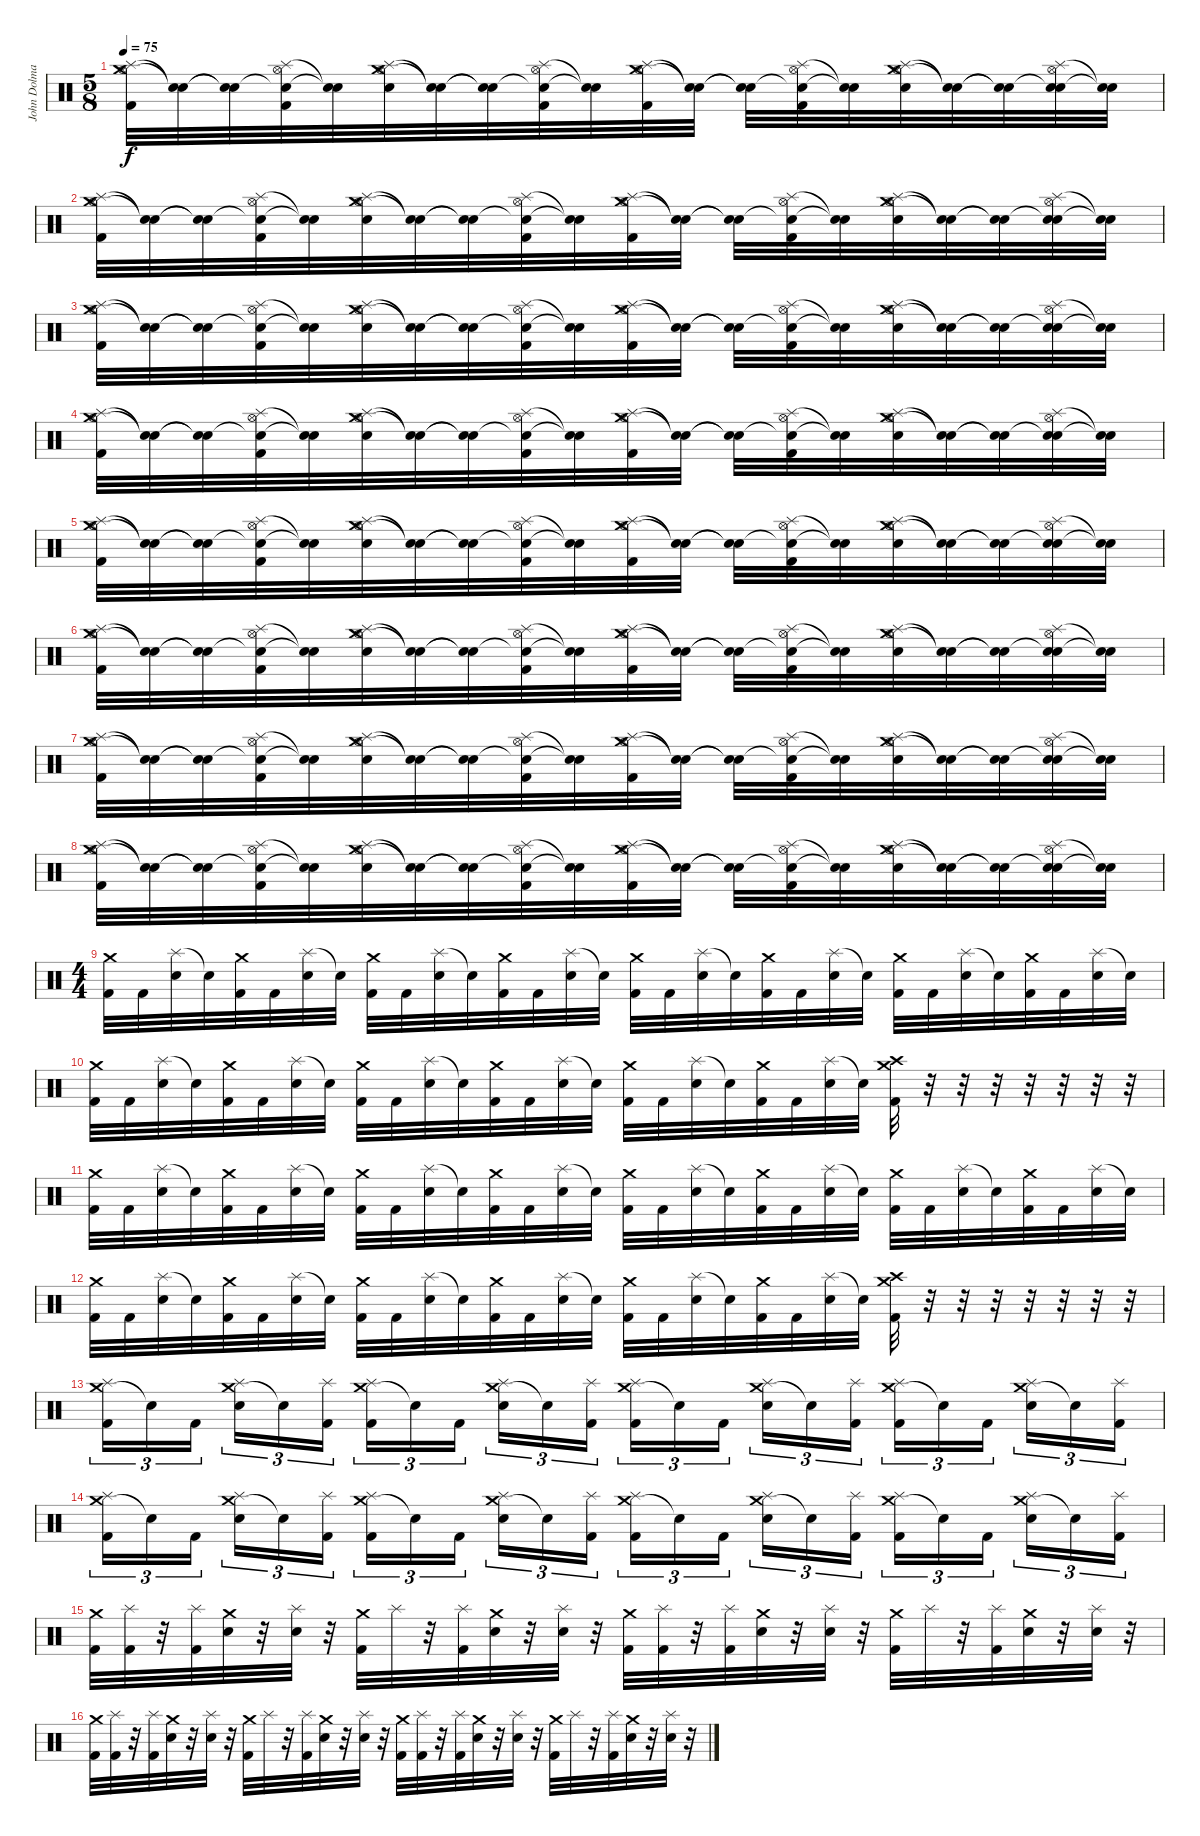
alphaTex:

\track ("John Dolmayan" "John Dolma") {instrument percussion}
\staff {score}
\articulation defaults
\ts (5 8)
\tempo 75
\clef neutral
\ks c
("Splash (hit)" "Crash medium (hit)" "Hi-Hat (open)" "Kick (hit) 2").32{dy f} ("Snare (hit)"{t} "Snare (hit)"{t}).32 ("Snare (hit)"{t} "Snare (hit)"{t}).32 ("Splash (hit)" "Snare (hit)"{t} "Hi-Hat (open)" "Kick (hit) 2").32 ("Snare (hit)"{t} "Snare (hit)"{t}).32 ("Splash (hit)" "Crash medium (hit)" "Hi-Hat (open)" "Snare (hit) 2").32 ("Snare (hit)"{t} "Snare (hit)"{t}).32 ("Snare (hit)"{t} "Snare (hit)"{t}).32 ("Splash (hit)" "Snare (hit)"{t} "Hi-Hat (open)" "Kick (hit) 2").32 ("Snare (hit)"{t} "Snare (hit)"{t}).32 ("Splash (hit)" "Crash medium (hit)" "Hi-Hat (open)" "Kick (hit) 2").32 ("Snare (hit)"{t} "Snare (hit)"{t}).32 ("Snare (hit)"{t} "Snare (hit)"{t}).32 ("Splash (hit)" "Snare (hit)"{t} "Hi-Hat (open)" "Kick (hit) 2").32 ("Snare (hit)"{t} "Snare (hit)"{t}).32 ("Splash (hit)" "Crash medium (hit)" "Hi-Hat (open)" "Snare (hit) 2").32 ("Snare (hit)"{t} "Snare (hit)"{t}).32 ("Snare (hit)"{t} "Snare (hit) 2"{t}).32 ("Splash (hit)" "Snare (hit)"{t} "Hi-Hat (open)" "Snare (hit) 2").32 ("Snare (hit)"{t} "Snare (hit)"{t}).32 |
("Splash (hit)" "Crash medium (hit)" "Hi-Hat (open)" "Kick (hit) 2").32 ("Snare (hit)"{t} "Snare (hit)"{t}).32 ("Snare (hit)"{t} "Snare (hit)"{t}).32 ("Splash (hit)" "Snare (hit)"{t} "Hi-Hat (open)" "Kick (hit) 2").32 ("Snare (hit)"{t} "Snare (hit)"{t}).32 ("Splash (hit)" "Crash medium (hit)" "Hi-Hat (open)" "Snare (hit) 2").32 ("Snare (hit)"{t} "Snare (hit)"{t}).32 ("Snare (hit)"{t} "Snare (hit)"{t}).32 ("Splash (hit)" "Snare (hit)"{t} "Hi-Hat (open)" "Kick (hit) 2").32 ("Snare (hit)"{t} "Snare (hit)"{t}).32 ("Splash (hit)" "Crash medium (hit)" "Hi-Hat (open)" "Kick (hit) 2").32 ("Snare (hit)"{t} "Snare (hit)"{t}).32 ("Snare (hit)"{t} "Snare (hit)"{t}).32 ("Splash (hit)" "Snare (hit)"{t} "Hi-Hat (open)" "Kick (hit) 2").32 ("Snare (hit)"{t} "Snare (hit)"{t}).32 ("Splash (hit)" "Crash medium (hit)" "Hi-Hat (open)" "Snare (hit) 2").32 ("Snare (hit)"{t} "Snare (hit)"{t}).32 ("Snare (hit)"{t} "Snare (hit) 2"{t}).32 ("Splash (hit)" "Snare (hit)"{t} "Hi-Hat (open)" "Snare (hit) 2").32 ("Snare (hit)"{t} "Snare (hit)"{t}).32 |
("Splash (hit)" "Crash medium (hit)" "Hi-Hat (open)" "Kick (hit) 2").32 ("Snare (hit)"{t} "Snare (hit)"{t}).32 ("Snare (hit)"{t} "Snare (hit)"{t}).32 ("Splash (hit)" "Snare (hit)"{t} "Hi-Hat (open)" "Kick (hit) 2").32 ("Snare (hit)"{t} "Snare (hit)"{t}).32 ("Splash (hit)" "Crash medium (hit)" "Hi-Hat (open)" "Snare (hit) 2").32 ("Snare (hit)"{t} "Snare (hit)"{t}).32 ("Snare (hit)"{t} "Snare (hit)"{t}).32 ("Splash (hit)" "Snare (hit)"{t} "Hi-Hat (open)" "Kick (hit) 2").32 ("Snare (hit)"{t} "Snare (hit)"{t}).32 ("Splash (hit)" "Crash medium (hit)" "Hi-Hat (open)" "Kick (hit) 2").32 ("Snare (hit)"{t} "Snare (hit)"{t}).32 ("Snare (hit)"{t} "Snare (hit)"{t}).32 ("Splash (hit)" "Snare (hit)"{t} "Hi-Hat (open)" "Kick (hit) 2").32 ("Snare (hit)"{t} "Snare (hit)"{t}).32 ("Splash (hit)" "Crash medium (hit)" "Hi-Hat (open)" "Snare (hit) 2").32 ("Snare (hit)"{t} "Snare (hit)"{t}).32 ("Snare (hit)"{t} "Snare (hit) 2"{t}).32 ("Splash (hit)" "Snare (hit)"{t} "Hi-Hat (open)" "Snare (hit) 2").32 ("Snare (hit)"{t} "Snare (hit)"{t}).32 |
("Splash (hit)" "Crash medium (hit)" "Hi-Hat (open)" "Kick (hit) 2").32 ("Snare (hit)"{t} "Snare (hit)"{t}).32 ("Snare (hit)"{t} "Snare (hit)"{t}).32 ("Splash (hit)" "Snare (hit)"{t} "Hi-Hat (open)" "Kick (hit) 2").32 ("Snare (hit)"{t} "Snare (hit)"{t}).32 ("Splash (hit)" "Crash medium (hit)" "Hi-Hat (open)" "Snare (hit) 2").32 ("Snare (hit)"{t} "Snare (hit)"{t}).32 ("Snare (hit)"{t} "Snare (hit)"{t}).32 ("Splash (hit)" "Snare (hit)"{t} "Hi-Hat (open)" "Kick (hit) 2").32 ("Snare (hit)"{t} "Snare (hit)"{t}).32 ("Splash (hit)" "Crash medium (hit)" "Hi-Hat (open)" "Kick (hit) 2").32 ("Snare (hit)"{t} "Snare (hit)"{t}).32 ("Snare (hit)"{t} "Snare (hit)"{t}).32 ("Splash (hit)" "Snare (hit)"{t} "Hi-Hat (open)" "Kick (hit) 2").32 ("Snare (hit)"{t} "Snare (hit)"{t}).32 ("Splash (hit)" "Crash medium (hit)" "Hi-Hat (open)" "Snare (hit) 2").32 ("Snare (hit)"{t} "Snare (hit)"{t}).32 ("Snare (hit)"{t} "Snare (hit) 2"{t}).32 ("Splash (hit)" "Snare (hit)"{t} "Hi-Hat (open)" "Snare (hit) 2").32 ("Snare (hit)"{t} "Snare (hit)"{t}).32 |
("Splash (hit)" "Crash medium (hit)" "Hi-Hat (open)" "Kick (hit) 2").32 ("Snare (hit)"{t} "Snare (hit)"{t}).32 ("Snare (hit)"{t} "Snare (hit)"{t}).32 ("Splash (hit)" "Snare (hit)"{t} "Hi-Hat (open)" "Kick (hit) 2").32 ("Snare (hit)"{t} "Snare (hit)"{t}).32 ("Splash (hit)" "Crash medium (hit)" "Hi-Hat (open)" "Snare (hit) 2").32 ("Snare (hit)"{t} "Snare (hit)"{t}).32 ("Snare (hit)"{t} "Snare (hit)"{t}).32 ("Splash (hit)" "Snare (hit)"{t} "Hi-Hat (open)" "Kick (hit) 2").32 ("Snare (hit)"{t} "Snare (hit)"{t}).32 ("Splash (hit)" "Crash medium (hit)" "Hi-Hat (open)" "Kick (hit) 2").32 ("Snare (hit)"{t} "Snare (hit)"{t}).32 ("Snare (hit)"{t} "Snare (hit)"{t}).32 ("Splash (hit)" "Snare (hit)"{t} "Hi-Hat (open)" "Kick (hit) 2").32 ("Snare (hit)"{t} "Snare (hit)"{t}).32 ("Splash (hit)" "Crash medium (hit)" "Hi-Hat (open)" "Snare (hit) 2").32 ("Snare (hit)"{t} "Snare (hit)"{t}).32 ("Snare (hit)"{t} "Snare (hit) 2"{t}).32 ("Splash (hit)" "Snare (hit)"{t} "Hi-Hat (open)" "Snare (hit) 2").32 ("Snare (hit)"{t} "Snare (hit)"{t}).32 |
("Splash (hit)" "Crash medium (hit)" "Hi-Hat (open)" "Kick (hit) 2").32 ("Snare (hit)"{t} "Snare (hit)"{t}).32 ("Snare (hit)"{t} "Snare (hit)"{t}).32 ("Splash (hit)" "Snare (hit)"{t} "Hi-Hat (open)" "Kick (hit) 2").32 ("Snare (hit)"{t} "Snare (hit)"{t}).32 ("Splash (hit)" "Crash medium (hit)" "Hi-Hat (open)" "Snare (hit) 2").32 ("Snare (hit)"{t} "Snare (hit)"{t}).32 ("Snare (hit)"{t} "Snare (hit)"{t}).32 ("Splash (hit)" "Snare (hit)"{t} "Hi-Hat (open)" "Kick (hit) 2").32 ("Snare (hit)"{t} "Snare (hit)"{t}).32 ("Splash (hit)" "Crash medium (hit)" "Hi-Hat (open)" "Kick (hit) 2").32 ("Snare (hit)"{t} "Snare (hit)"{t}).32 ("Snare (hit)"{t} "Snare (hit)"{t}).32 ("Splash (hit)" "Snare (hit)"{t} "Hi-Hat (open)" "Kick (hit) 2").32 ("Snare (hit)"{t} "Snare (hit)"{t}).32 ("Splash (hit)" "Crash medium (hit)" "Hi-Hat (open)" "Snare (hit) 2").32 ("Snare (hit)"{t} "Snare (hit)"{t}).32 ("Snare (hit)"{t} "Snare (hit) 2"{t}).32 ("Splash (hit)" "Snare (hit)"{t} "Hi-Hat (open)" "Snare (hit) 2").32 ("Snare (hit)"{t} "Snare (hit)"{t}).32 |
("Splash (hit)" "Crash medium (hit)" "Hi-Hat (open)" "Kick (hit) 2").32 ("Snare (hit)"{t} "Snare (hit)"{t}).32 ("Snare (hit)"{t} "Snare (hit)"{t}).32 ("Splash (hit)" "Snare (hit)"{t} "Hi-Hat (open)" "Kick (hit) 2").32 ("Snare (hit)"{t} "Snare (hit)"{t}).32 ("Splash (hit)" "Crash medium (hit)" "Hi-Hat (open)" "Snare (hit) 2").32 ("Snare (hit)"{t} "Snare (hit)"{t}).32 ("Snare (hit)"{t} "Snare (hit)"{t}).32 ("Splash (hit)" "Snare (hit)"{t} "Hi-Hat (open)" "Kick (hit) 2").32 ("Snare (hit)"{t} "Snare (hit)"{t}).32 ("Splash (hit)" "Crash medium (hit)" "Hi-Hat (open)" "Kick (hit) 2").32 ("Snare (hit)"{t} "Snare (hit)"{t}).32 ("Snare (hit)"{t} "Snare (hit)"{t}).32 ("Splash (hit)" "Snare (hit)"{t} "Hi-Hat (open)" "Kick (hit) 2").32 ("Snare (hit)"{t} "Snare (hit)"{t}).32 ("Splash (hit)" "Crash medium (hit)" "Hi-Hat (open)" "Snare (hit) 2").32 ("Snare (hit)"{t} "Snare (hit)"{t}).32 ("Snare (hit)"{t} "Snare (hit) 2"{t}).32 ("Splash (hit)" "Snare (hit)"{t} "Hi-Hat (open)" "Snare (hit) 2").32 ("Snare (hit)"{t} "Snare (hit)"{t}).32 |
("Splash (hit)" "Crash medium (hit)" "Hi-Hat (open)" "Kick (hit) 2").32 ("Snare (hit)"{t} "Snare (hit)"{t}).32 ("Snare (hit)"{t} "Snare (hit)"{t}).32 ("Splash (hit)" "Snare (hit)"{t} "Hi-Hat (open)" "Kick (hit) 2").32 ("Snare (hit)"{t} "Snare (hit)"{t}).32 ("Splash (hit)" "Crash medium (hit)" "Hi-Hat (open)" "Snare (hit) 2").32 ("Snare (hit)"{t} "Snare (hit)"{t}).32 ("Snare (hit)"{t} "Snare (hit)"{t}).32 ("Splash (hit)" "Snare (hit)"{t} "Hi-Hat (open)" "Kick (hit) 2").32 ("Snare (hit)"{t} "Snare (hit)"{t}).32 ("Splash (hit)" "Crash medium (hit)" "Hi-Hat (open)" "Kick (hit) 2").32 ("Snare (hit)"{t} "Snare (hit)"{t}).32 ("Snare (hit)"{t} "Snare (hit)"{t}).32 ("Splash (hit)" "Snare (hit)"{t} "Hi-Hat (open)" "Kick (hit) 2").32 ("Snare (hit)"{t} "Snare (hit)"{t}).32 ("Splash (hit)" "Crash medium (hit)" "Hi-Hat (open)" "Snare (hit) 2").32 ("Snare (hit)"{t} "Snare (hit)"{t}).32 ("Snare (hit)"{t} "Snare (hit) 2"{t}).32 ("Splash (hit)" "Snare (hit)"{t} "Hi-Hat (open)" "Snare (hit) 2").32 ("Snare (hit)"{t} "Snare (hit)"{t}).32 |
\ts (4 4)
("Crash medium (hit)" "Kick (hit) 2").32 "Kick (hit) 2".32 ("Splash (hit)" "Snare (hit) 2").32 "Snare (hit) 2"{t}.32 ("Crash medium (hit)" "Kick (hit) 2").32 "Kick (hit) 2".32 ("Splash (hit)" "Snare (hit) 2").32 "Snare (hit) 2"{t}.32 ("Crash medium (hit)" "Kick (hit) 2").32 "Kick (hit) 2".32 ("Splash (hit)" "Snare (hit) 2").32 "Snare (hit) 2"{t}.32 ("Crash medium (hit)" "Kick (hit) 2").32 "Kick (hit) 2".32 ("Splash (hit)" "Snare (hit) 2").32 "Snare (hit) 2"{t}.32 ("Crash medium (hit)" "Kick (hit) 2").32 "Kick (hit) 2".32 ("Splash (hit)" "Snare (hit) 2").32 "Snare (hit) 2"{t}.32 ("Crash medium (hit)" "Kick (hit) 2").32 "Kick (hit) 2".32 ("Splash (hit)" "Snare (hit) 2").32 "Snare (hit) 2"{t}.32 ("Crash medium (hit)" "Kick (hit) 2").32 "Kick (hit) 2".32 ("Splash (hit)" "Snare (hit) 2").32 "Snare (hit) 2"{t}.32 ("Crash medium (hit)" "Kick (hit) 2").32 "Kick (hit) 2".32 ("Splash (hit)" "Snare (hit) 2").32 "Snare (hit) 2"{t}.32 |
("Crash medium (hit)" "Kick (hit) 2").32 "Kick (hit) 2".32 ("Splash (hit)" "Snare (hit) 2").32 "Snare (hit) 2"{t}.32 ("Crash medium (hit)" "Kick (hit) 2").32 "Kick (hit) 2".32 ("Splash (hit)" "Snare (hit) 2").32 "Snare (hit) 2"{t}.32 ("Crash medium (hit)" "Kick (hit) 2").32 "Kick (hit) 2".32 ("Splash (hit)" "Snare (hit) 2").32 "Snare (hit) 2"{t}.32 ("Crash medium (hit)" "Kick (hit) 2").32 "Kick (hit) 2".32 ("Splash (hit)" "Snare (hit) 2").32 "Snare (hit) 2"{t}.32 ("Crash medium (hit)" "Kick (hit) 2").32 "Kick (hit) 2".32 ("Splash (hit)" "Snare (hit) 2").32 "Snare (hit) 2"{t}.32 ("Crash medium (hit)" "Kick (hit) 2").32 "Kick (hit) 2".32 ("Splash (hit)" "Snare (hit) 2").32 "Snare (hit) 2"{t}.32 ("Crash medium (hit)" "Crash high (hit)" "Kick (hit) 2").32 r.32 r.32 r.32 r.32 r.32 r.32 r.32 |
("Crash medium (hit)" "Kick (hit) 2").32 "Kick (hit) 2".32 ("Splash (hit)" "Snare (hit) 2").32 "Snare (hit) 2"{t}.32 ("Crash medium (hit)" "Kick (hit) 2").32 "Kick (hit) 2".32 ("Splash (hit)" "Snare (hit) 2").32 "Snare (hit) 2"{t}.32 ("Crash medium (hit)" "Kick (hit) 2").32 "Kick (hit) 2".32 ("Splash (hit)" "Snare (hit) 2").32 "Snare (hit) 2"{t}.32 ("Crash medium (hit)" "Kick (hit) 2").32 "Kick (hit) 2".32 ("Splash (hit)" "Snare (hit) 2").32 "Snare (hit) 2"{t}.32 ("Crash medium (hit)" "Kick (hit) 2").32 "Kick (hit) 2".32 ("Splash (hit)" "Snare (hit) 2").32 "Snare (hit) 2"{t}.32 ("Crash medium (hit)" "Kick (hit) 2").32 "Kick (hit) 2".32 ("Splash (hit)" "Snare (hit) 2").32 "Snare (hit) 2"{t}.32 ("Crash medium (hit)" "Kick (hit) 2").32 "Kick (hit) 2".32 ("Splash (hit)" "Snare (hit) 2").32 "Snare (hit) 2"{t}.32 ("Crash medium (hit)" "Kick (hit) 2").32 "Kick (hit) 2".32 ("Splash (hit)" "Snare (hit) 2").32 "Snare (hit) 2"{t}.32 |
("Crash medium (hit)" "Kick (hit) 2").32 "Kick (hit) 2".32 ("Splash (hit)" "Snare (hit) 2").32 "Snare (hit) 2"{t}.32 ("Crash medium (hit)" "Kick (hit) 2").32 "Kick (hit) 2".32 ("Splash (hit)" "Snare (hit) 2").32 "Snare (hit) 2"{t}.32 ("Crash medium (hit)" "Kick (hit) 2").32 "Kick (hit) 2".32 ("Splash (hit)" "Snare (hit) 2").32 "Snare (hit) 2"{t}.32 ("Crash medium (hit)" "Kick (hit) 2").32 "Kick (hit) 2".32 ("Splash (hit)" "Snare (hit) 2").32 "Snare (hit) 2"{t}.32 ("Crash medium (hit)" "Kick (hit) 2").32 "Kick (hit) 2".32 ("Splash (hit)" "Snare (hit) 2").32 "Snare (hit) 2"{t}.32 ("Crash medium (hit)" "Kick (hit) 2").32 "Kick (hit) 2".32 ("Splash (hit)" "Snare (hit) 2").32 "Snare (hit) 2"{t}.32 ("Crash medium (hit)" "Crash high (hit)" "Kick (hit) 2").32 r.32 r.32 r.32 r.32 r.32 r.32 r.32 |
("Crash medium (hit)" "Splash (hit)" "Kick (hit) 2").16{tu (3 2)} "Snare (hit)"{t}.16{tu (3 2)} "Kick (hit) 2".16{tu (3 2)} ("Crash medium (hit)" "Splash (hit)" "Snare (hit) 2").16{tu (3 2)} "Snare (hit)"{t}.16{tu (3 2)} ("Splash (hit)" "Kick (hit) 2").16{tu (3 2)} ("Crash medium (hit)" "Splash (hit)" "Kick (hit) 2").16{tu (3 2)} "Snare (hit)"{t}.16{tu (3 2)} "Kick (hit) 2".16{tu (3 2)} ("Crash medium (hit)" "Splash (hit)" "Snare (hit) 2").16{tu (3 2)} "Snare (hit)"{t}.16{tu (3 2)} ("Splash (hit)" "Kick (hit) 2").16{tu (3 2)} ("Crash medium (hit)" "Splash (hit)" "Kick (hit) 2").16{tu (3 2)} "Snare (hit)"{t}.16{tu (3 2)} "Kick (hit) 2".16{tu (3 2)} ("Crash medium (hit)" "Splash (hit)" "Snare (hit) 2").16{tu (3 2)} "Snare (hit)"{t}.16{tu (3 2)} ("Splash (hit)" "Kick (hit) 2").16{tu (3 2)} ("Crash medium (hit)" "Splash (hit)" "Kick (hit) 2").16{tu (3 2)} "Snare (hit)"{t}.16{tu (3 2)} "Kick (hit) 2".16{tu (3 2)} ("Crash medium (hit)" "Splash (hit)" "Snare (hit) 2").16{tu (3 2)} "Snare (hit)"{t}.16{tu (3 2)} ("Splash (hit)" "Kick (hit) 2").16{tu (3 2)} |
("Crash medium (hit)" "Splash (hit)" "Kick (hit) 2").16{tu (3 2)} "Snare (hit)"{t}.16{tu (3 2)} "Kick (hit) 2".16{tu (3 2)} ("Crash medium (hit)" "Splash (hit)" "Snare (hit) 2").16{tu (3 2)} "Snare (hit)"{t}.16{tu (3 2)} ("Splash (hit)" "Kick (hit) 2").16{tu (3 2)} ("Crash medium (hit)" "Splash (hit)" "Kick (hit) 2").16{tu (3 2)} "Snare (hit)"{t}.16{tu (3 2)} "Kick (hit) 2".16{tu (3 2)} ("Crash medium (hit)" "Splash (hit)" "Snare (hit) 2").16{tu (3 2)} "Snare (hit)"{t}.16{tu (3 2)} ("Splash (hit)" "Kick (hit) 2").16{tu (3 2)} ("Crash medium (hit)" "Splash (hit)" "Kick (hit) 2").16{tu (3 2)} "Snare (hit)"{t}.16{tu (3 2)} "Kick (hit) 2".16{tu (3 2)} ("Crash medium (hit)" "Splash (hit)" "Snare (hit) 2").16{tu (3 2)} "Snare (hit)"{t}.16{tu (3 2)} ("Splash (hit)" "Kick (hit) 2").16{tu (3 2)} ("Crash medium (hit)" "Splash (hit)" "Kick (hit) 2").16{tu (3 2)} "Snare (hit)"{t}.16{tu (3 2)} "Kick (hit) 2".16{tu (3 2)} ("Crash medium (hit)" "Splash (hit)" "Snare (hit) 2").16{tu (3 2)} "Snare (hit)"{t}.16{tu (3 2)} ("Splash (hit)" "Kick (hit) 2").16{tu (3 2)} |
("Crash medium (hit)" "Kick (hit) 2").32 ("Splash (hit)" "Kick (hit) 2").32 r.32 ("Splash (hit)" "Kick (hit) 2").32 ("Crash medium (hit)" "Snare (hit) 2").32 r.32 ("Splash (hit)" "Snare (hit) 2").32 r.32 ("Crash medium (hit)" "Kick (hit) 2").32 "Splash (hit)".32 r.32 ("Splash (hit)" "Kick (hit) 2").32 ("Crash medium (hit)" "Snare (hit) 2").32 r.32 ("Splash (hit)" "Snare (hit) 2").32 r.32 ("Crash medium (hit)" "Kick (hit) 2").32 ("Splash (hit)" "Kick (hit) 2").32 r.32 ("Splash (hit)" "Kick (hit) 2").32 ("Crash medium (hit)" "Snare (hit) 2").32 r.32 ("Splash (hit)" "Snare (hit) 2").32 r.32 ("Crash medium (hit)" "Kick (hit) 2").32 "Splash (hit)".32 r.32 ("Splash (hit)" "Kick (hit) 2").32 ("Crash medium (hit)" "Snare (hit) 2").32 r.32 ("Splash (hit)" "Snare (hit) 2").32 r.32 |
("Crash medium (hit)" "Kick (hit) 2").32 ("Splash (hit)" "Kick (hit) 2").32 r.32 ("Splash (hit)" "Kick (hit) 2").32 ("Crash medium (hit)" "Snare (hit) 2").32 r.32 ("Splash (hit)" "Snare (hit) 2").32 r.32 ("Crash medium (hit)" "Kick (hit) 2").32 "Splash (hit)".32 r.32 ("Splash (hit)" "Kick (hit) 2").32 ("Crash medium (hit)" "Snare (hit) 2").32 r.32 ("Splash (hit)" "Snare (hit) 2").32 r.32 ("Crash medium (hit)" "Kick (hit) 2").32 ("Splash (hit)" "Kick (hit) 2").32 r.32 ("Splash (hit)" "Kick (hit) 2").32 ("Crash medium (hit)" "Snare (hit) 2").32 r.32 ("Splash (hit)" "Snare (hit) 2").32 r.32 ("Crash medium (hit)" "Kick (hit) 2").32 "Splash (hit)".32 r.32 ("Splash (hit)" "Kick (hit) 2").32 ("Crash medium (hit)" "Snare (hit) 2").32 r.32 ("Splash (hit)" "Snare (hit) 2").32 r.32
